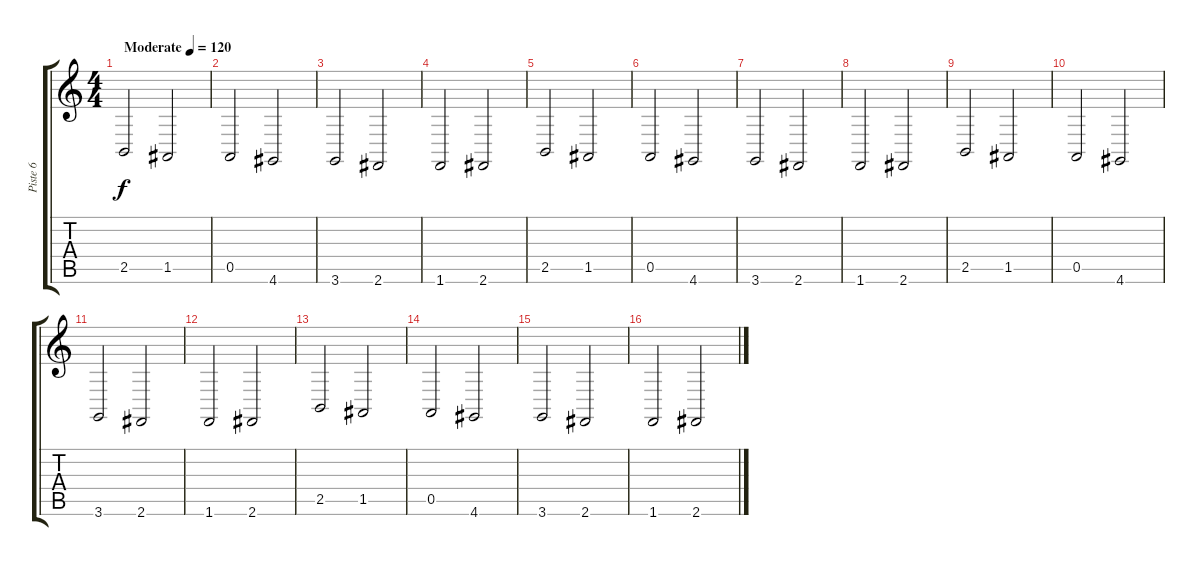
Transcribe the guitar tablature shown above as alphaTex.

\track ("Piste 6" "Piste 6") {instrument stringensemble1}
\staff {score tabs}
\tuning (E4 B3 G3 D3 A2 E2) {hide}
\ts (4 4)
\tempo (120 "Moderate")
\clef g2
\ks c
2.5.2{dy f instrument stringensemble1} 1.5.2 |
0.5.2 4.6.2 |
3.6.2 2.6.2 |
1.6.2 2.6.2 |
2.5.2 1.5.2 |
0.5.2 4.6.2 |
3.6.2 2.6.2 |
1.6.2 2.6.2 |
2.5.2 1.5.2 |
0.5.2 4.6.2 |
3.6.2 2.6.2 |
1.6.2 2.6.2 |
2.5.2 1.5.2 |
0.5.2 4.6.2 |
3.6.2 2.6.2 |
1.6.2 2.6.2
